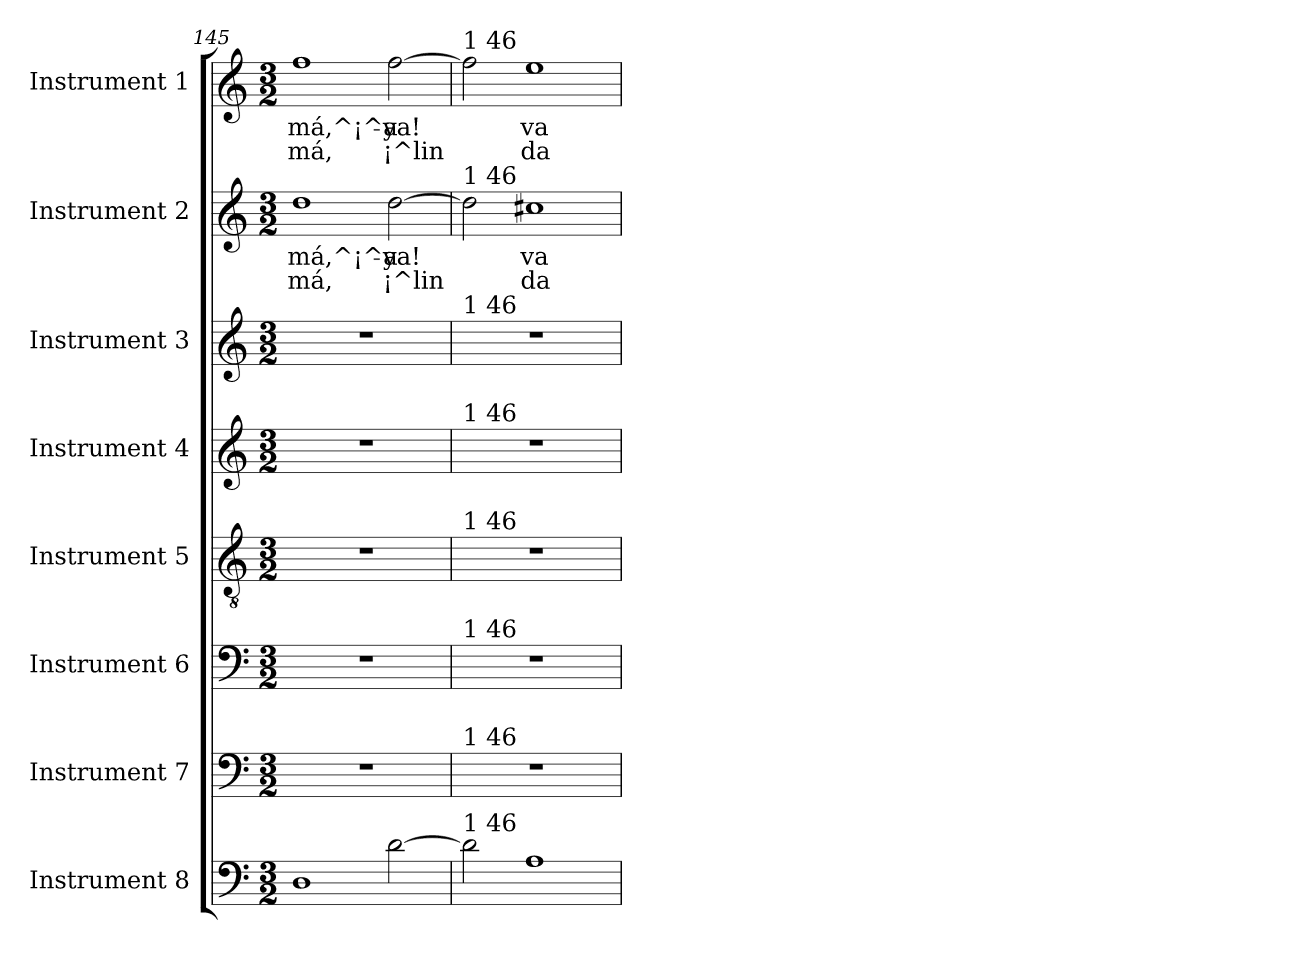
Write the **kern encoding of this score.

**kern	**kern	**kern	**kern	**kern	**kern	**kern	**text	**text	**kern	**text	**text
*part8	*part7	*part6	*part5	*part4	*part3	*part2	*part2	*part2	*part1	*part1	*part1
*staff8	*staff7	*staff6	*staff5	*staff4	*staff3	*staff2	*staff2	*staff2	*staff1	*staff1	*staff1
*I"Instrument 8	*I"Instrument 7	*I"Instrument 6	*I"Instrument 5	*I"Instrument 4	*I"Instrument 3	*I"Instrument 2	*	*	*I"Instrument 1	*	*
*clefF4	*clefF4	*clefF4	*clefGv2	*clefG2	*clefG2	*clefG2	*	*	*clefG2	*	*
*k[]	*k[]	*k[]	*k[]	*k[]	*k[]	*k[]	*	*	*k[]	*	*
*C:	*C:	*C:	*C:	*C:	*C:	*C:	*	*	*C:	*	*
*M3/2	*M3/2	*M3/2	*M3/2	*M3/2	*M3/2	*M3/2	*	*	*M3/2	*	*
=145	=145	=145	=145	=145	=145	=145	=145	=145	=145	=145	=145
!	!	!	!	!	!	!	!LO:LY:b:rj	!LO:LY:b:rj	!	!LO:LY:b:cj	!LO:LY:b:cj
1D	1.r	1.r	1.r	1.r	1.r	1dd	-má,^¡^a-	-má,	1ff	-má,^¡^a-	-má,
!	!	!	!	!	!	!	!LO:LY:b:rj	!LO:LY:b:rj	!	!LO:LY:b:cj	!LO:LY:b:cj
[<2d\	.	.	.	.	.	[<2dd\	ya!	¡^lin-	[<2ff\	ya!	¡^lin-
!!LO:PB:g=z
=146	=146	=146	=146	=146	=146	=146	=146	=146	=146	=146	=146
!	!	!	!	!	!	!	!	!	!LO:TX:a:t=1 46	!	!
!	!	!	!	!	!	!LO:TX:a:t=1 46	!	!	!	!	!
!	!	!	!	!	!LO:TX:a:t=1 46	!	!	!	!	!	!
!	!	!	!	!LO:TX:a:t=1 46	!	!	!	!	!	!	!
!	!	!	!LO:TX:a:t=1 46	!	!	!	!	!	!	!	!
!	!	!LO:TX:a:t=1 46	!	!	!	!	!	!	!	!	!
!	!LO:TX:a:t=1 46	!	!	!	!	!	!	!	!	!	!
!LO:TX:a:t=1 46	!	!	!	!	!	!	!	!	!	!	!
!	!	!	!	!	!	!	!LO:LY:b:rj	!LO:LY:b:rj	!	!LO:LY:b:cj	!LO:LY:b:cj
2d\]	1.r	1.r	1.r	1.r	1.r	2dd\]	--	--	2ff\]	--	--
!	!	!	!	!	!	!	!LO:LY:b:rj	!LO:LY:b:rj	!	!LO:LY:b:cj	!LO:LY:b:cj
1A	.	.	.	.	.	1cc#X	-va-	-da	1ee	-va-	-da
=	=	=	=	=	=	=	=	=	=	=	=
*-	*-	*-	*-	*-	*-	*-	*-	*-	*-	*-	*-
